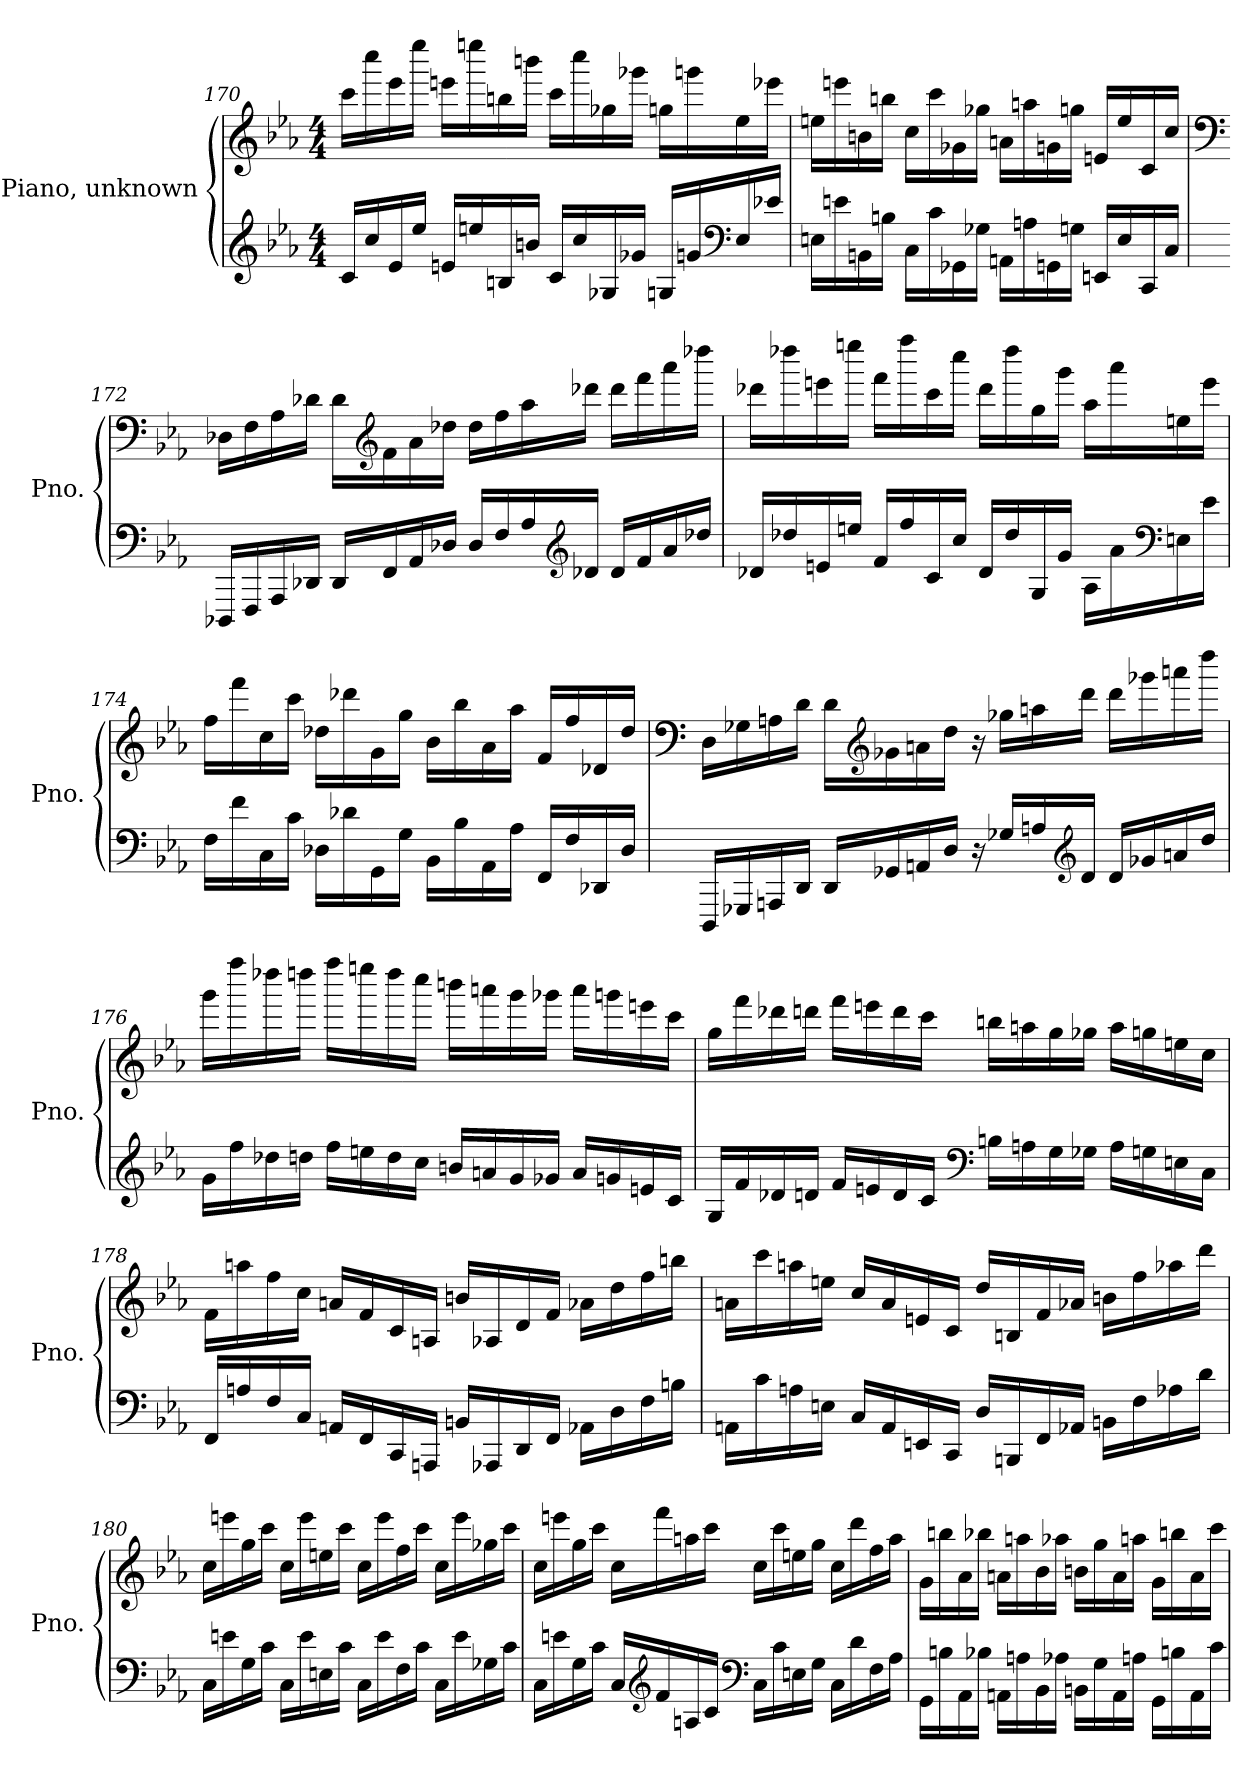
**kern	**kern
*part1	*part1
*staff2	*staff1
*I"Piano, unknown	*
*I'Pno.	*
!!LO:LB:g=z
*clefG2	*clefG2
*k[b-e-a-]	*k[b-e-a-]
*M4/4	*M4/4
=170	=170
16c/LL	16ccc\LL
16cc/	16cccc\
16e-/	16eee-\
16ee-/JJ	16eeee-\JJ
16en/LL	16eeen\LL
16een/	16eeeen\
16Bn/	16bbn\
16bn/JJ	16bbbn\JJ
16c/LL	16ccc\LL
16cc/	16cccc\
16G-X/	16gg-X\
16g-X/JJ	16ggg-X\JJ
16Gn/LL	16ggn\LL
16gn/	16gggn\
*clefF4	*
16E-/	16ee-\
16e-X/JJ	16eee-X\JJ
!!LO:LB:g=z
=171	=171
16En\LL	16een\LL
16en\	16eeen\
16BBn\	16bn\
16Bn\JJ	16bbn\JJ
16C\LL	16cc\LL
16c\	16ccc\
16GG-X\	16g-X\
16G-X\JJ	16gg-X\JJ
16AAn\LL	16an\LL
16An\	16aan\
16GGn\	16gn\
16Gn\JJ	16ggn\JJ
16EEn/LL	16en/LL
16E/	16ee/
16CC/	16c/
16C/JJ	16cc/JJ
!!LO:LB:g=z
=172	=172
*	*clefF4
16DDD-X/LL	16D-X\LL
16FFF/	16F\
16AAA-/	16A-\
16DD-X/JJ	16d-X\JJ
16DD-/LL	16d-\LL
*	*clefG2
16FF/	16f\
16AA-/	16a-\
16D-X/JJ	16dd-X\JJ
16D-/LL	16dd-\LL
16F/	16ff\
16A-/	16aa-\
*clefG2	*
16d-X/JJ	16ddd-X\JJ
16d-/LL	16ddd-\LL
16f/	16fff\
16a-/	16aaa-\
16dd-X/JJ	16dddd-X\JJ
!!LO:LB:g=z
=173	=173
16d-X/LL	16ddd-X\LL
16dd-X/	16dddd-X\
16en/	16eeen\
16een/JJ	16eeeen\JJ
16f/LL	16fff\LL
16ff/	16ffff\
16c/	16ccc\
16cc/JJ	16cccc\JJ
16d-/LL	16ddd-\LL
16dd-/	16dddd-\
16G/	16gg\
16g/JJ	16ggg\JJ
16A-\LL	16aa-\LL
16a-\	16aaa-\
*clefF4	*
16En\	16een\
16e\JJ	16eee\JJ
=174	=174
16F\LL	16ff\LL
16f\	16fff\
16C\	16cc\
16c\JJ	16ccc\JJ
16D-X\LL	16dd-X\LL
16d-X\	16ddd-X\
16GG\	16g\
16G\JJ	16gg\JJ
16BB-\LL	16b-\LL
16B-\	16bb-\
16AA-\	16a-\
16A-\JJ	16aa-\JJ
16FF/LL	16f/LL
16F/	16ff/
16DD-X/	16d-X/
16D-/JJ	16dd-/JJ
!!LO:PB:g=z
=175	=175
*	*clefF4
16DDD/LL	16D\LL
16GGG-X/	16G-X\
16AAAn/	16An\
16DD/JJ	16d\JJ
16DD/LL	16d\LL
*	*clefG2
16GG-X/	16g-X\
16AAn/	16an\
16D/JJ	16dd\JJ
16r	16r
16G-X/LL	16gg-X\LL
16An/	16aan\
*clefG2	*
16d/JJ	16ddd\JJ
16d/LL	16ddd\LL
16g-X/	16ggg-X\
16an/	16aaan\
16dd/JJ	16dddd\JJ
!!LO:LB:g=z
=176	=176
16g\LL	16ggg\LL
16ff\	16ffff\
16dd-X\	16dddd-X\
16ddn\JJ	16ddddn\JJ
16ff\LL	16ffff\LL
16een\	16eeeen\
16dd\	16dddd\
16cc\JJ	16cccc\JJ
16bn/LL	16bbbn\LL
16an/	16aaan\
16g/	16ggg\
16g-X/JJ	16ggg-X\JJ
16a/LL	16aaa\LL
16gn/	16gggn\
16en/	16eeen\
16c/JJ	16ccc\JJ
!!LO:LB:g=z
=177	=177
16G/LL	16gg\LL
16f/	16fff\
16d-X/	16ddd-X\
16dn/JJ	16dddn\JJ
16f/LL	16fff\LL
16en/	16eeen\
16d/	16ddd\
16c/JJ	16ccc\JJ
*clefF4	*
16Bn\LL	16bbn\LL
16An\	16aan\
16G\	16gg\
16G-X\JJ	16gg-X\JJ
16A\LL	16aa\LL
16Gn\	16ggn\
16En\	16een\
16C\JJ	16cc\JJ
!!LO:LB:g=z
=178	=178
16FF/LL	16f\LL
16An/	16aan\
16F/	16ff\
16C/JJ	16cc\JJ
16AAn/LL	16an/LL
16FF/	16f/
16CC/	16c/
16AAAn/JJ	16An/JJ
16BBn/LL	16bn/LL
16AAA-X/	16A-X/
16DD/	16d/
16FF/JJ	16f/JJ
16AA-X\LL	16a-X\LL
16D\	16dd\
16F\	16ff\
16Bn\JJ	16bbn\JJ
=179	=179
16AAn\LL	16an\LL
16c\	16ccc\
16An\	16aan\
16En\JJ	16een\JJ
16C/LL	16cc/LL
16AA/	16a/
16EEn/	16en/
16CC/JJ	16c/JJ
16D/LL	16dd/LL
16BBBn/	16Bn/
16FF/	16f/
16AA-X/JJ	16a-X/JJ
16BBn\LL	16bn\LL
16F\	16ff\
16A-X\	16aa-X\
16d\JJ	16ddd\JJ
!!LO:LB:g=z
=180	=180
16C\LL	16cc\LL
16en\	16eeen\
16G\	16gg\
16c\JJ	16ccc\JJ
16C\LL	16cc\LL
16e\	16eee\
16En\	16een\
16c\JJ	16ccc\JJ
16C\LL	16cc\LL
16e\	16eee\
16F\	16ff\
16c\JJ	16ccc\JJ
16C\LL	16cc\LL
16e\	16eee\
16G-X\	16gg-X\
16c\JJ	16ccc\JJ
=181	=181
16C\LL	16cc\LL
16en\	16eeen\
16G\	16gg\
16c\JJ	16ccc\JJ
16C/LL	16cc\LL
*clefG2	*
16f/	16fff\
16An/	16aan\
16c/JJ	16ccc\JJ
*clefF4	*
16C\LL	16cc\LL
16c\	16ccc\
16En\	16een\
16G\JJ	16gg\JJ
16C\LL	16cc\LL
16d\	16ddd\
16F\	16ff\
16A\JJ	16aa\JJ
!!LO:LB:g=z
=182	=182
16GG\LL	16g\LL
16Bn\	16bbn\
16AA-\	16a-\
16B-X\JJ	16bb-X\JJ
16AAn\LL	16an\LL
16An\	16aan\
16BB-\	16b-\
16A-X\JJ	16aa-X\JJ
16BBn\LL	16bn\LL
16G\	16gg\
16AA\	16a\
16An\JJ	16aan\JJ
16GG\LL	16g\LL
16Bn\	16bbn\
16AA\	16a\
16c\JJ	16ccc\JJ
=	=
*-	*-
